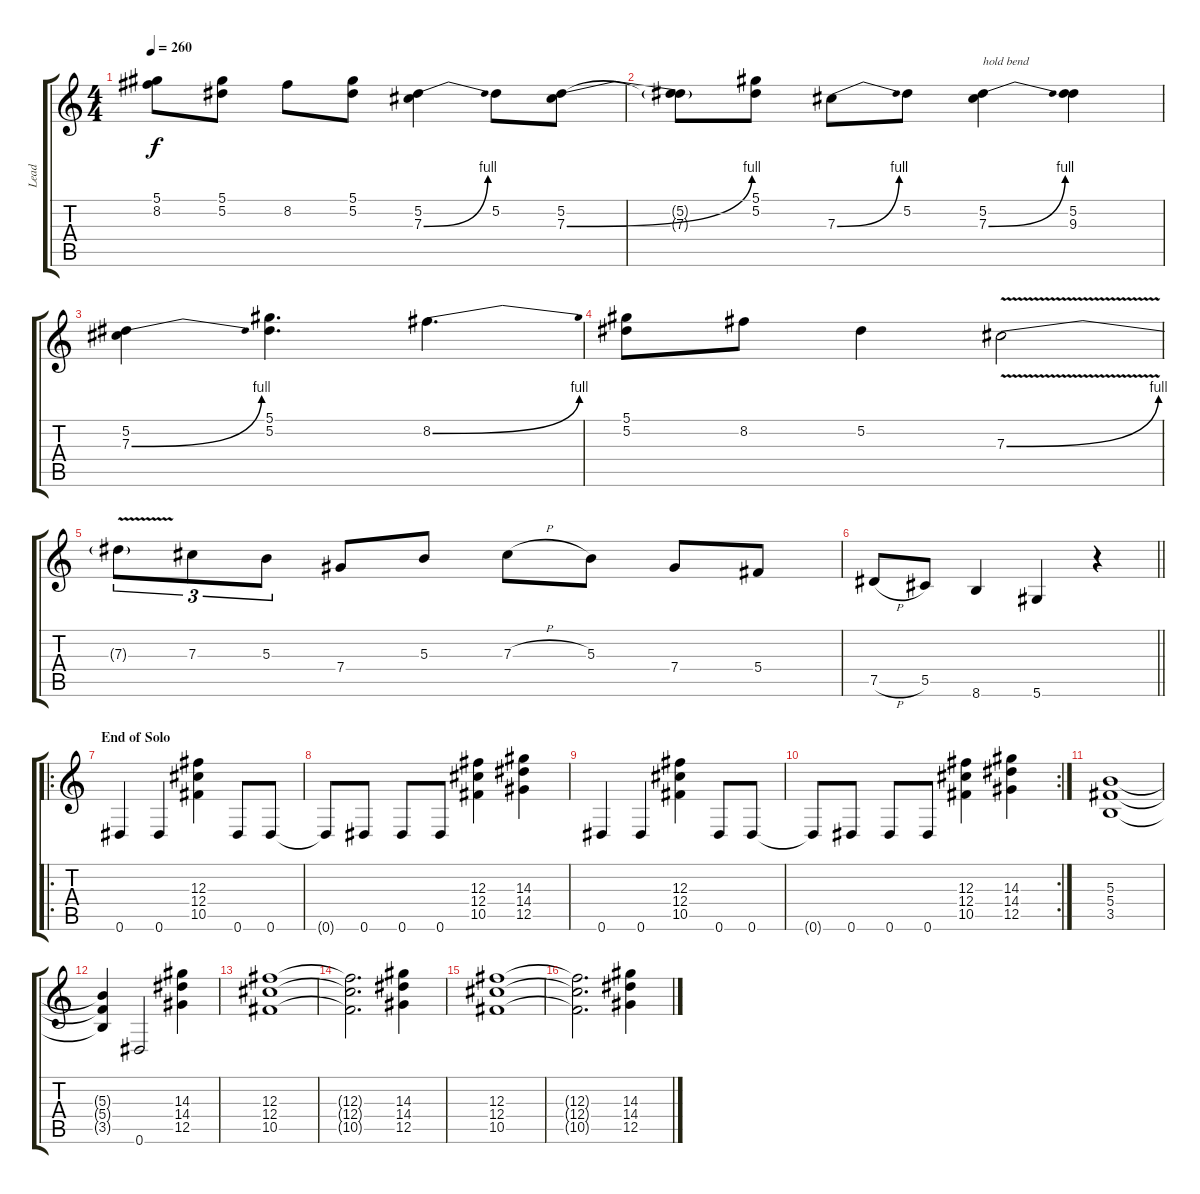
\track ("Lead" "Lead") {instrument distortionguitar}
\staff {score tabs}
\tuning (Eb4 Bb3 Gb3 Db3 Ab2 Eb2) {hide}
\ts (4 4)
\tempo 260
\clef g2
\ks c
(5.1{t} 8.2{t}).8{dy f} (5.1 5.2).8 8.2.8 (5.1 5.2).8 (5.2 7.3{be (bend 0 0 60 4)}).4 5.2.8 (5.2 7.3{be (bend 0 0 60 4)}).8 |
(5.2{t} 7.3{t}).8 (5.1 5.2).8 7.3{be (bend 0 0 60 4)}.8 5.2.8 (5.2 7.3{be (bend 0 0 60 4)}).4{txt "hold bend"} (5.2 9.3).4 |
(5.2 7.3{be (bend 0 0 60 4)}).4 (5.1 5.2).4{d} 8.2{be (bend 0 0 60 4)}.4{d} |
(5.1 5.2).8 8.2.8 5.2.4 7.3{be (bend 0 0 60 4) v}.2 |
7.3{t}.8{tu (3 2)} 7.3.8{tu (3 2)} 5.3.8{tu (3 2)} 7.4.8 5.3.8 7.3{h}.8 5.3.8 7.4.8 5.4.8 |
\barLineRight lightlight
7.5{h}.8 5.5.8 8.6.4 5.6.4 r.4 |
\ro
\section ("" "End of Solo")
0.6.4 0.6.4 (12.3 12.4 10.5).4 0.6.8 0.6.8 |
0.6{t}.8 0.6.8 0.6.8 0.6.8 (12.3 12.4 10.5).4 (14.3 14.4 12.5).4 |
0.6.4 0.6.4 (12.3 12.4 10.5).4 0.6.8 0.6.8 |
\rc 2
0.6{t}.8 0.6.8 0.6.8 0.6.8 (12.3 12.4 10.5).4 (14.3 14.4 12.5).4 |
(5.3 5.4 3.5).1 |
(5.3{t} 5.4{t} 3.5{t}).4 0.6.2 (14.3 14.4 12.5).4 |
(12.3 12.4 10.5).1 |
(12.3{t} 12.4{t} 10.5{t}).2{d} (14.3 14.4 12.5).4 |
(12.3 12.4 10.5).1 |
(12.3{t} 12.4{t} 10.5{t}).2{d} (14.3 14.4 12.5).4
